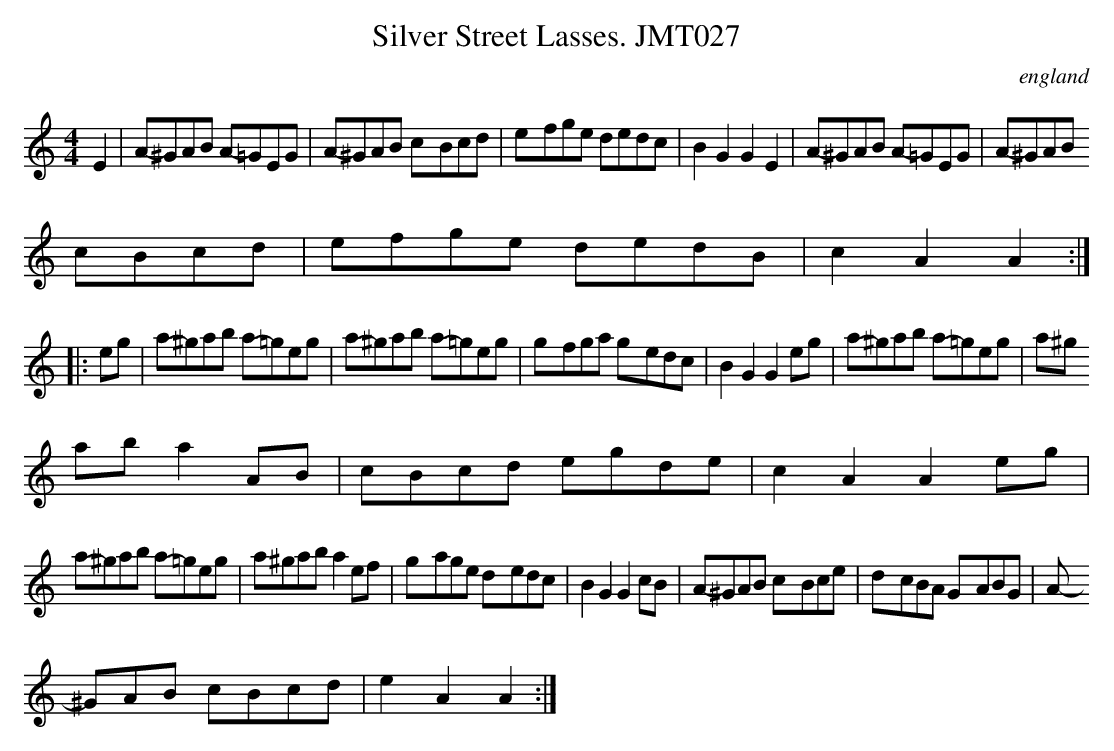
X:1
T:Silver Street Lasses. JMT027
O:england
M:4/4
L:1/8
K:C
E2|A-^GAB A-=GEG|A-^GAB c-Bcd|e-fge dedc|B2G2G2E2|A-^GAB A-=GEG|A-^GAB
c-Bcd|e-fge d-edB|c2A2A2:|
|:eg|a-^gab a-=geg|a-^gab a-=geg|g-fga g-edc|B2G2G2eg|a-^gab a-=geg|a^g
aba2AB|c-Bcd e-gde|c2A2A2eg|
a-^gab a-=geg|a^gaba2ef|g-age d-edc|B2G2G2cB|A-^GAB c-Bce|d-cBA G-ABG|A
-^GAB cBcd|e2A2A2:|]
